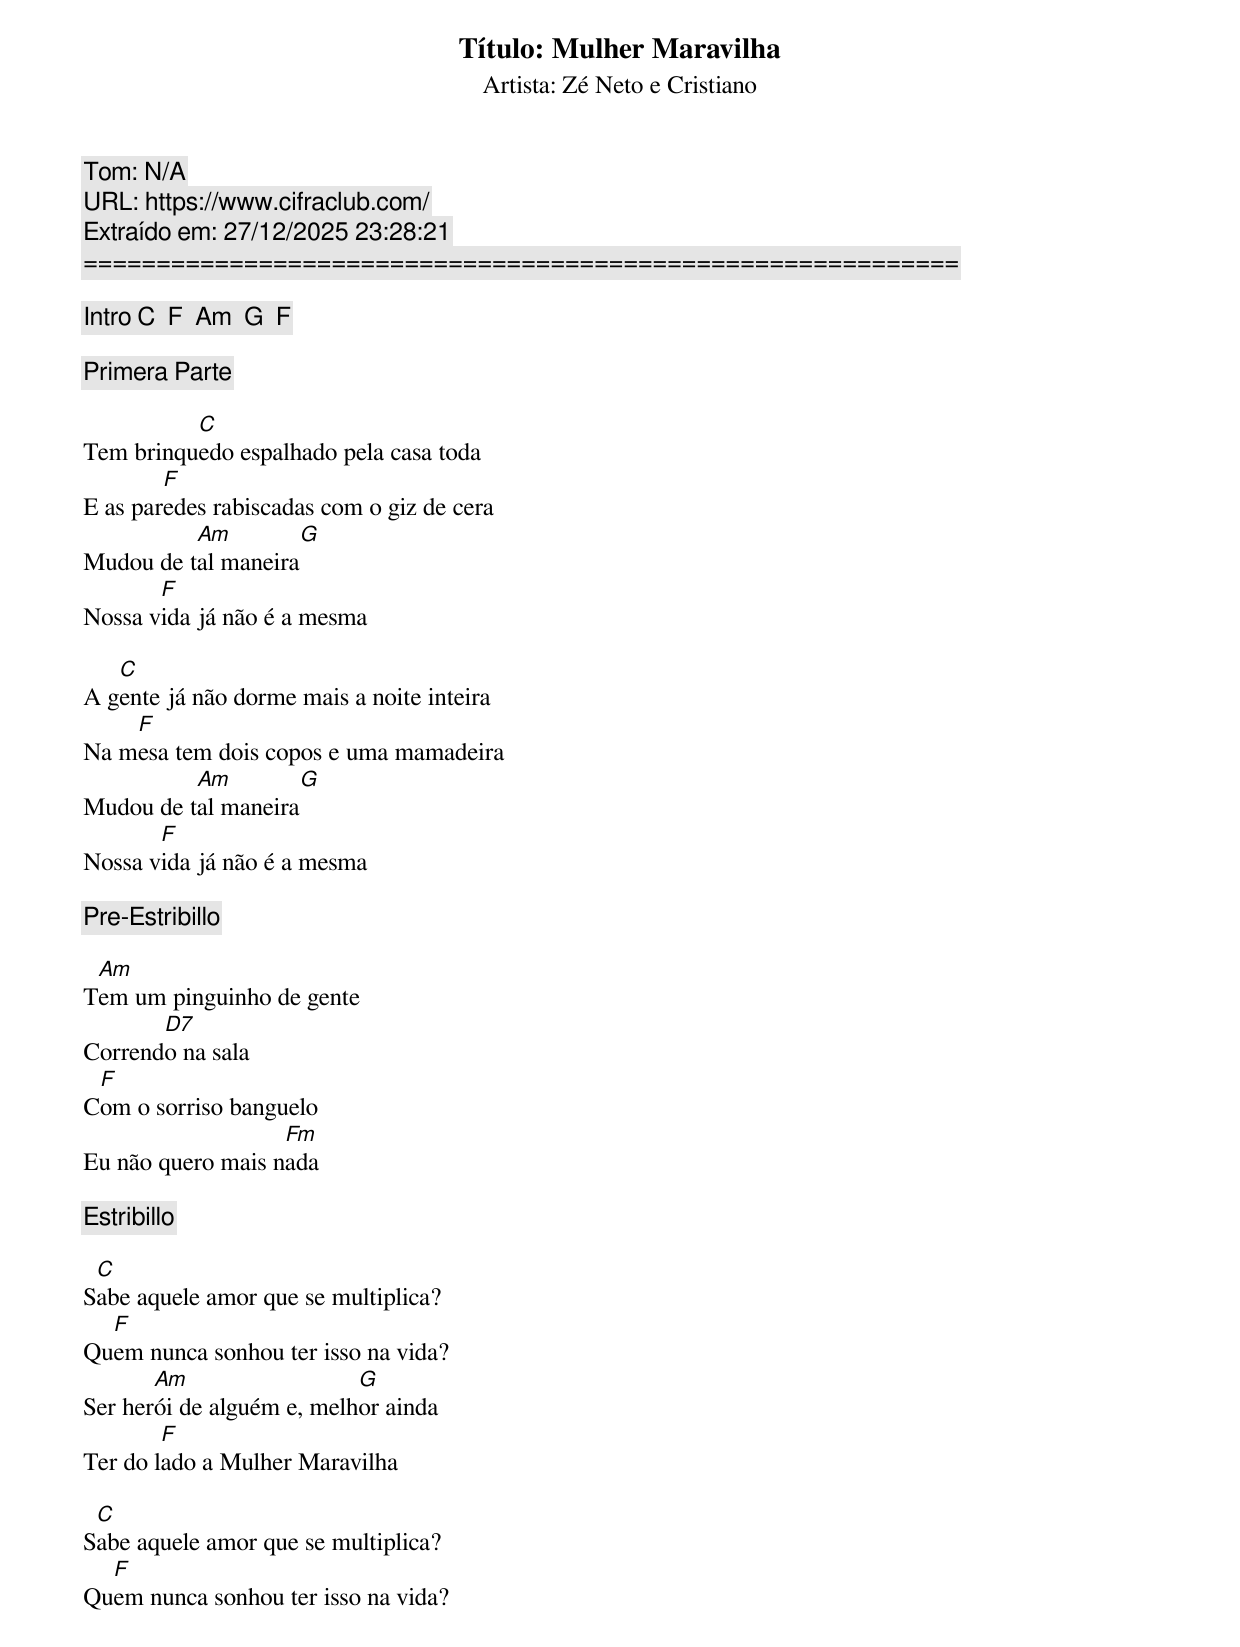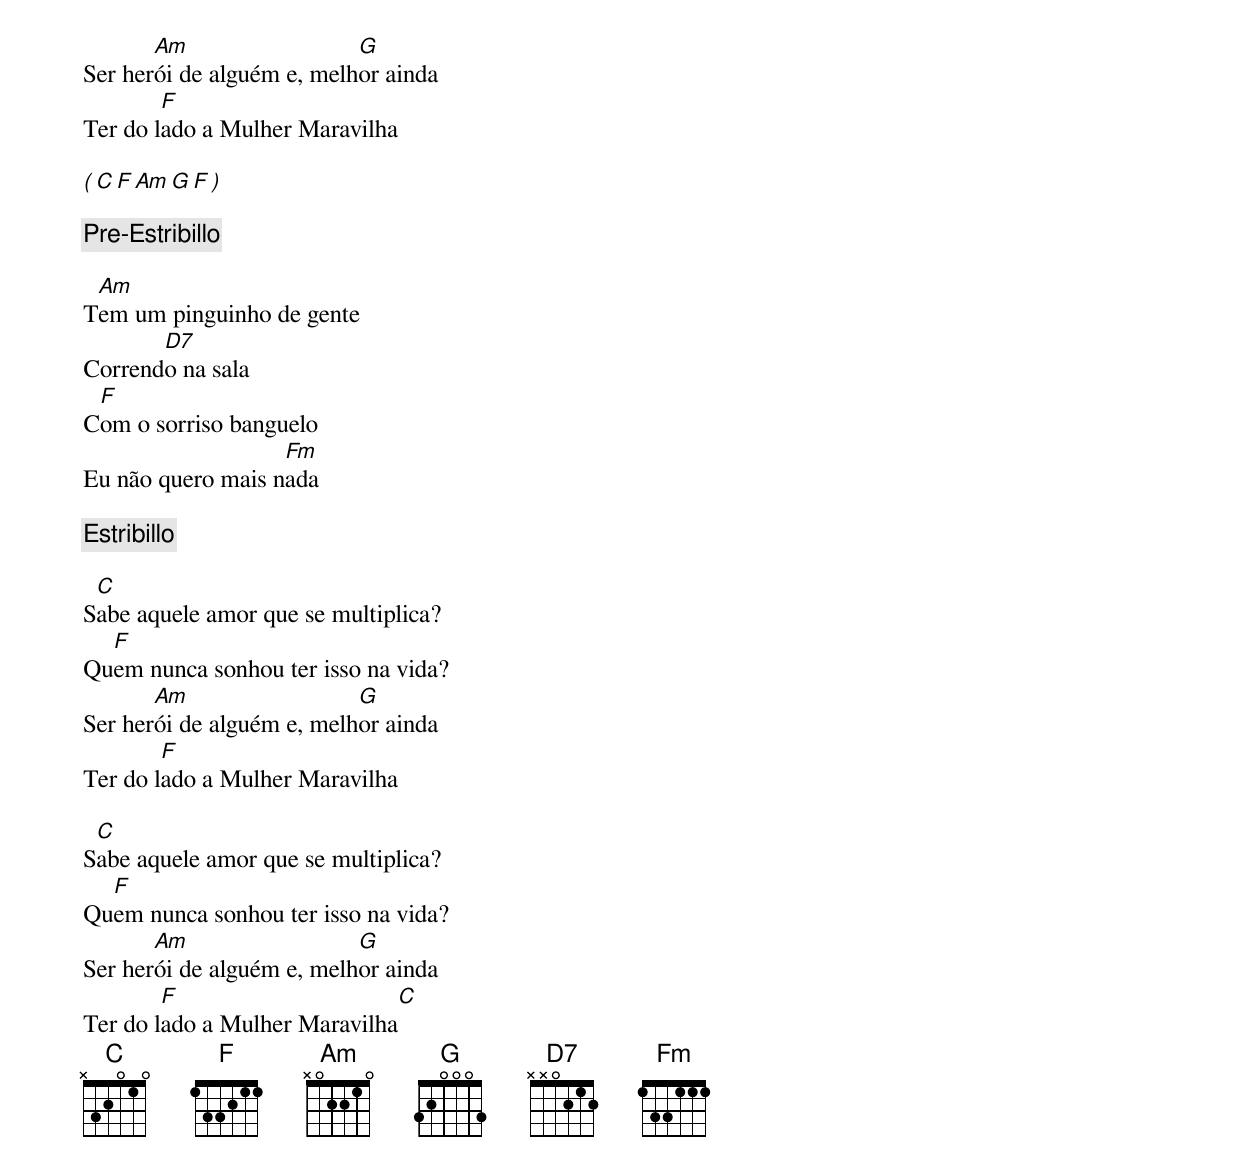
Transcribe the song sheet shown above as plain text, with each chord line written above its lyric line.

Título: Mulher Maravilha
Artista: Zé Neto e Cristiano
Tom: N/A
URL: https://www.cifraclub.com/
Extraído em: 27/12/2025 23:28:21
============================================================

[Intro] C  F  Am  G  F

[Primera Parte]

          C
Tem brinquedo espalhado pela casa toda
        F
E as paredes rabiscadas com o giz de cera
          Am         G
Mudou de tal maneira
       F
Nossa vida já não é a mesma

   C
A gente já não dorme mais a noite inteira
    F
Na mesa tem dois copos e uma mamadeira
          Am         G
Mudou de tal maneira
       F
Nossa vida já não é a mesma

[Pre-Estribillo]

 Am
Tem um pinguinho de gente
       D7
Correndo na sala
 F
Com o sorriso banguelo
                   Fm
Eu não quero mais nada

[Estribillo]

 C
Sabe aquele amor que se multiplica?
  F
Quem nunca sonhou ter isso na vida?
       Am                  G
Ser herói de alguém e, melhor ainda
        F
Ter do lado a Mulher Maravilha

 C
Sabe aquele amor que se multiplica?
  F
Quem nunca sonhou ter isso na vida?
       Am                  G
Ser herói de alguém e, melhor ainda
        F
Ter do lado a Mulher Maravilha

( C  F  Am  G  F )

[Pre-Estribillo]

 Am
Tem um pinguinho de gente
       D7
Correndo na sala
 F
Com o sorriso banguelo
                   Fm
Eu não quero mais nada

[Estribillo]

 C
Sabe aquele amor que se multiplica?
  F
Quem nunca sonhou ter isso na vida?
       Am                  G
Ser herói de alguém e, melhor ainda
        F
Ter do lado a Mulher Maravilha

 C
Sabe aquele amor que se multiplica?
  F
Quem nunca sonhou ter isso na vida?
       Am                  G
Ser herói de alguém e, melhor ainda
        F                      C
Ter do lado a Mulher Maravilha
